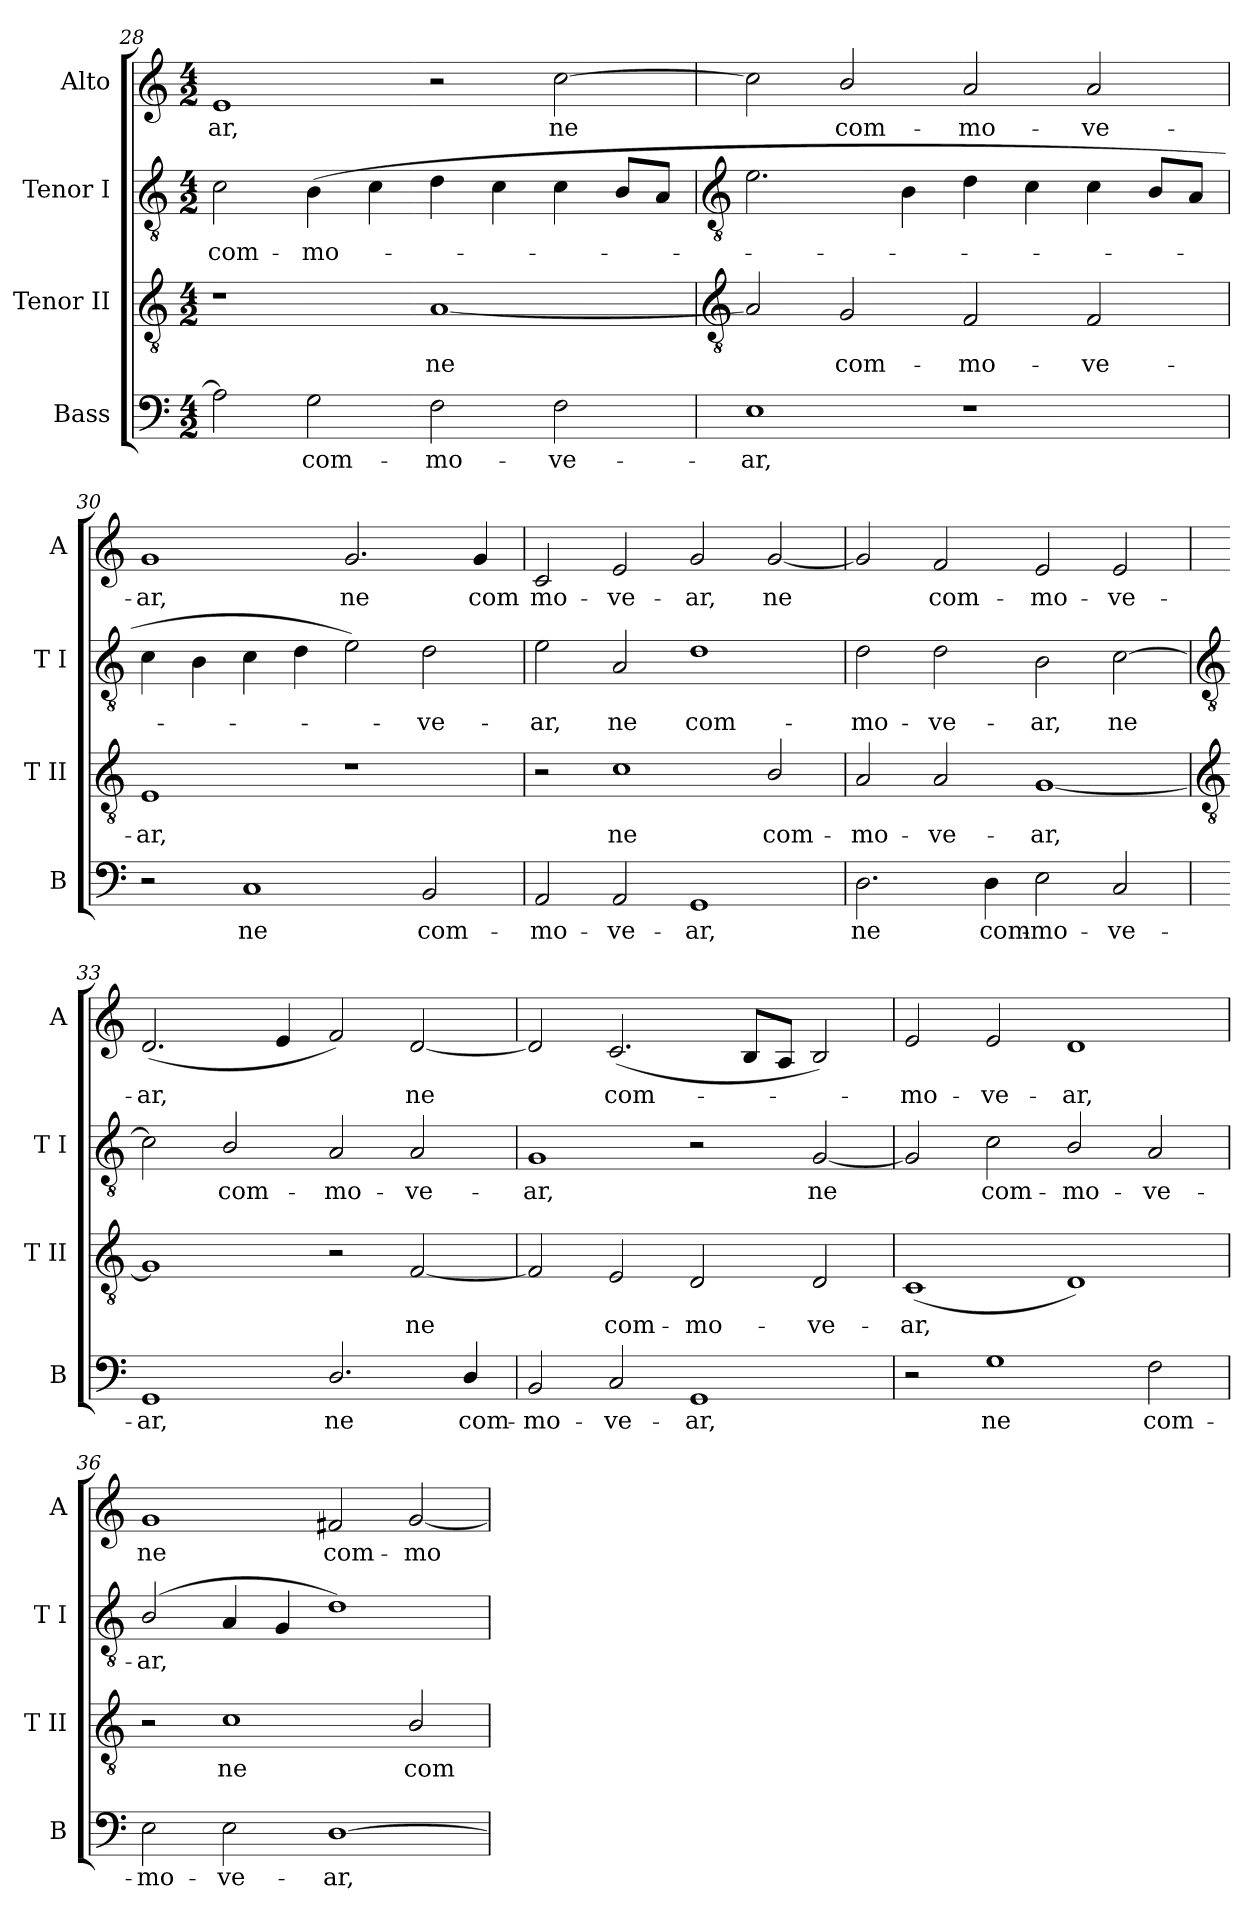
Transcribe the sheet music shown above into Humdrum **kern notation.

**kern	**text	**kern	**text	**kern	**text	**kern	**text
*part4	*part4	*part3	*part3	*part2	*part2	*part1	*part1
*staff4	*staff4	*staff3	*staff3	*staff2	*staff2	*staff1	*staff1
*I"Bass	*	*I"Tenor II	*	*I"Tenor I	*	*I"Alto	*
*I'B	*	*I'T II	*	*I'T I	*	*I'A	*
*clefF4	*	*clefGv2	*	*clefGv2	*	*clefG2	*
*k[]	*	*k[]	*	*k[]	*	*k[]	*
*C:	*	*C:	*	*C:	*	*C:	*
*M4/2	*	*M4/2	*	*M4/2	*	*M4/2	*
=28	=28	=28	=28	=28	=28	=28	=28
!	!	!	!	!	!LO:LY:b	!	!LO:LY:b
2A]	.	1r	.	2c	com-	1e	-ar,
!	!LO:LY:b	!	!	!	!LO:LY:b	!	!
2G	com-	.	.	(>4B	-mo-	.	.
.	.	.	.	4c	.	.	.
!	!LO:LY:b	!	!LO:LY:b	!	!	!	!
2F	-mo-	[1A	ne	4d	.	2r	.
.	.	.	.	4c	.	.	.
!	!LO:LY:b	!	!	!	!	!	!LO:LY:b
2F	-ve-	.	.	4c	.	[2cc	ne
.	.	.	.	8BL	.	.	.
.	.	.	.	8AJ	.	.	.
!!LO:LB:g=z
=29	=29	=29	=29	=29	=29	=29	=29
*	*	*clefGv2	*	*clefGv2	*	*	*
!	!LO:LY:b	!	!	!	!	!	!
1E	-ar,	2A]	.	2.e	.	2cc]	.
!	!	!	!LO:LY:b	!	!	!	!LO:LY:b
.	.	2G/	com-	.	.	2b/	com-
.	.	.	.	4B	.	.	.
!	!	!	!LO:LY:b	!	!	!	!LO:LY:b
1r	.	2F	-mo-	4d	.	2a	-mo-
.	.	.	.	4c	.	.	.
!	!	!	!LO:LY:b	!	!	!	!LO:LY:b
.	.	2F	-ve-	4c	.	2a	-ve-
.	.	.	.	8BL	.	.	.
.	.	.	.	8AJ	.	.	.
=30	=30	=30	=30	=30	=30	=30	=30
!	!	!	!LO:LY:b	!	!	!	!LO:LY:b
2r	.	1E	-ar,	4c	.	1g	-ar,
.	.	.	.	4B	.	.	.
!	!LO:LY:b	!	!	!	!	!	!
1C	ne	.	.	4c	.	.	.
.	.	.	.	4d	.	.	.
!	!	!	!	!	!	!	!LO:LY:b
.	.	1r	.	2e)	.	2.g/	ne
!	!LO:LY:b	!	!	!	!LO:LY:b	!	!
2BB/	com-	.	.	2d	ve-	.	.
!	!	!	!	!	!	!	!LO:LY:b
.	.	.	.	.	.	4g/	com
=31	=31	=31	=31	=31	=31	=31	=31
!	!LO:LY:b	!	!	!	!LO:LY:b	!	!LO:LY:b
2AA	-mo-	2r	.	2e	-ar,	2c	mo-
!	!LO:LY:b	!	!LO:LY:b	!	!LO:LY:b	!	!LO:LY:b
2AA	-ve-	1c	ne	2A	ne	2e	-ve-
!	!LO:LY:b	!	!	!	!LO:LY:b	!	!LO:LY:b
1GG	-ar,	.	.	1d	com-	2g/	-ar,
!	!	!	!LO:LY:b	!	!	!	!LO:LY:b
.	.	2B/	com-	.	.	[2g/	ne
=32	=32	=32	=32	=32	=32	=32	=32
!	!LO:LY:b	!	!LO:LY:b	!	!LO:LY:b	!	!
2.D	ne	2A	-mo-	2d	-mo-	2g/]	.
!	!	!	!LO:LY:b	!	!LO:LY:b	!	!LO:LY:b
.	.	2A	-ve-	2d	-ve-	2f	com-
!	!LO:LY:b	!	!	!	!	!	!
4D	com-	.	.	.	.	.	.
!	!LO:LY:b	!	!LO:LY:b	!	!LO:LY:b	!	!LO:LY:b
2E	-mo-	[1G/	-ar,	2B	-ar,	2e	-mo-
!	!LO:LY:b	!	!	!	!LO:LY:b	!	!LO:LY:b
2C	-ve-	.	.	[2c	ne	2e	-ve-
!!LO:LB:g=z
=33	=33	=33	=33	=33	=33	=33	=33
*	*	*clefGv2	*	*clefGv2	*	*	*
!	!LO:LY:b	!	!	!	!	!	!LO:LY:b
1GG	-ar,	1G/]	.	2c]	.	(<2.d	-ar,
!	!	!	!	!	!LO:LY:b	!	!
.	.	.	.	2B/	com-	.	.
.	.	.	.	.	.	4e	.
!	!LO:LY:b	!	!	!	!LO:LY:b	!	!
2.D/	ne	2r	.	2A	-mo-	2f)	.
!	!	!	!LO:LY:b	!	!LO:LY:b	!	!LO:LY:b
.	.	[2F	ne	2A	-ve-	[2d	ne
!	!LO:LY:b	!	!	!	!	!	!
4D/	com-	.	.	.	.	.	.
=34	=34	=34	=34	=34	=34	=34	=34
!	!LO:LY:b	!	!	!	!LO:LY:b	!	!
2BB	-mo-	2F]	.	1G	-ar,	2d]	.
!	!LO:LY:b	!	!LO:LY:b	!	!	!	!LO:LY:b
2C	-ve-	2E	com-	.	.	(<2.c	com-
!	!LO:LY:b	!	!LO:LY:b	!	!	!	!
1GG	-ar,	2D	-mo-	2r	.	.	.
.	.	.	.	.	.	8BL	.
.	.	.	.	.	.	8AJ	.
!	!	!	!LO:LY:b	!	!LO:LY:b	!	!
.	.	2D	-ve-	[2G	ne	2B)	.
=35	=35	=35	=35	=35	=35	=35	=35
!	!	!	!LO:LY:b	!	!	!	!LO:LY:b
2r	.	(<1C	-ar,	2G]	.	2e	mo-
!	!LO:LY:b	!	!	!	!LO:LY:b	!	!LO:LY:b
1G	ne	.	.	2c	com-	2e	-ve-
!	!	!	!	!	!LO:LY:b	!	!LO:LY:b
.	.	1D)	.	2B/	-mo-	1d	-ar,
!	!LO:LY:b	!	!	!	!LO:LY:b	!	!
2F	com-	.	.	2A	-ve-	.	.
=36	=36	=36	=36	=36	=36	=36	=36
!	!LO:LY:b	!	!	!	!LO:LY:b	!	!LO:LY:b
2E	-mo-	2r	.	(<2B/	-ar,	1g	ne
!	!LO:LY:b	!	!LO:LY:b	!	!	!	!
2E	-ve-	1c	ne	4A	.	.	.
.	.	.	.	4G	.	.	.
!	!LO:LY:b	!	!	!	!	!	!LO:LY:b
[1D	-ar,	.	.	1d)	.	2f#X	com-
!	!	!	!LO:LY:b	!	!	!	!LO:LY:b
.	.	2B/	com-	.	.	[2g/	-mo-
=	=	=	=	=	=	=	=
*-	*-	*-	*-	*-	*-	*-	*-
